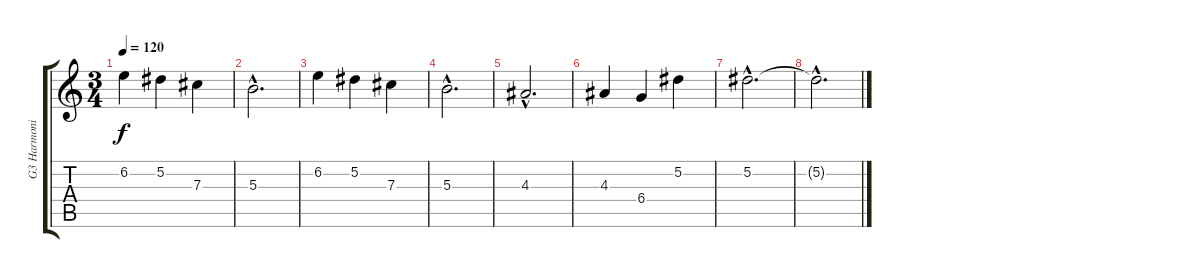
\track ("G3 Harmonics" "G3 Harmoni") {instrument acousticguitarsteel}
\staff {score tabs}
\tuning (Eb4 Bb3 Gb3 Db3 Ab2 Eb2) {hide}
\ts (3 4)
\tempo 120
\clef g2
\ks c
6.2.4{dy f} 5.2.4 7.3.4 |
5.3{hac}.2{d} |
6.2.4 5.2.4 7.3.4 |
5.3{hac}.2{d} |
4.3{hac}.2{d} |
4.3.4 6.4.4 5.2.4 |
5.2{hac}.2{d} |
5.2{hac t}.2{d}
